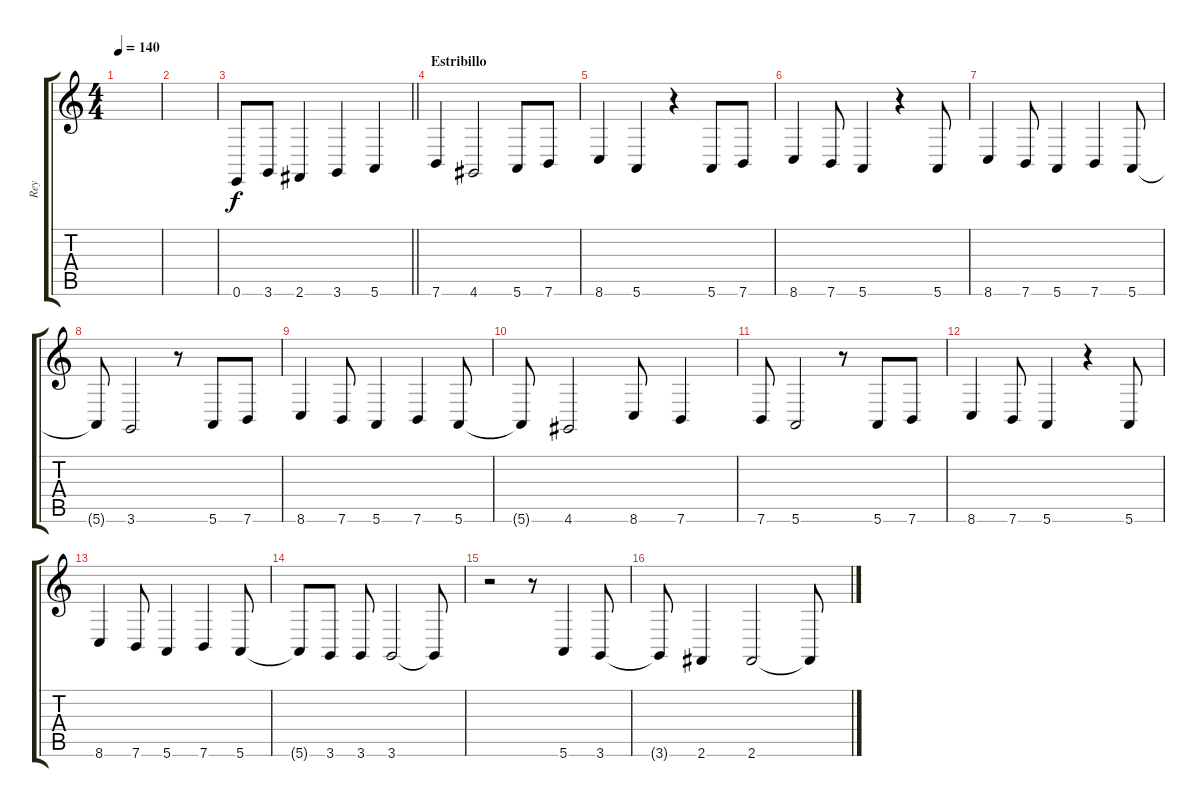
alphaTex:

\track ("Rey" "Rey") {instrument choiraahs}
\staff {score tabs}
\tuning (E4 B3 G3 D3 A2 E2) {hide}
\ts (4 4)
\tempo 140
\clef g2
\ks c
|
|
\barLineRight lightlight
0.6.8 3.6.8 2.6.4 3.6.4 5.6.4 |
\section ("" "Estribillo")
7.6.4 4.6.2 5.6.8 7.6.8 |
8.6.4 5.6.4 r.4 5.6.8 7.6.8 |
8.6.4 7.6.8 5.6.4 r.4 5.6.8 |
8.6.4 7.6.8 5.6.4 7.6.4 5.6.8 |
5.6{t}.8 3.6.2 r.8 5.6.8 7.6.8 |
8.6.4 7.6.8 5.6.4 7.6.4 5.6.8 |
5.6{t}.8 4.6.2 8.6.8 7.6.4 |
7.6.8 5.6.2 r.8 5.6.8 7.6.8 |
8.6.4 7.6.8 5.6.4 r.4 5.6.8 |
8.6.4 7.6.8 5.6.4 7.6.4 5.6.8 |
5.6{t}.8 3.6.8 3.6.8 3.6.2 3.6{t}.8 |
r.2 r.8 5.6.4 3.6.8 |
3.6{t}.8 2.6.4 2.6.2 2.6{t}.8
